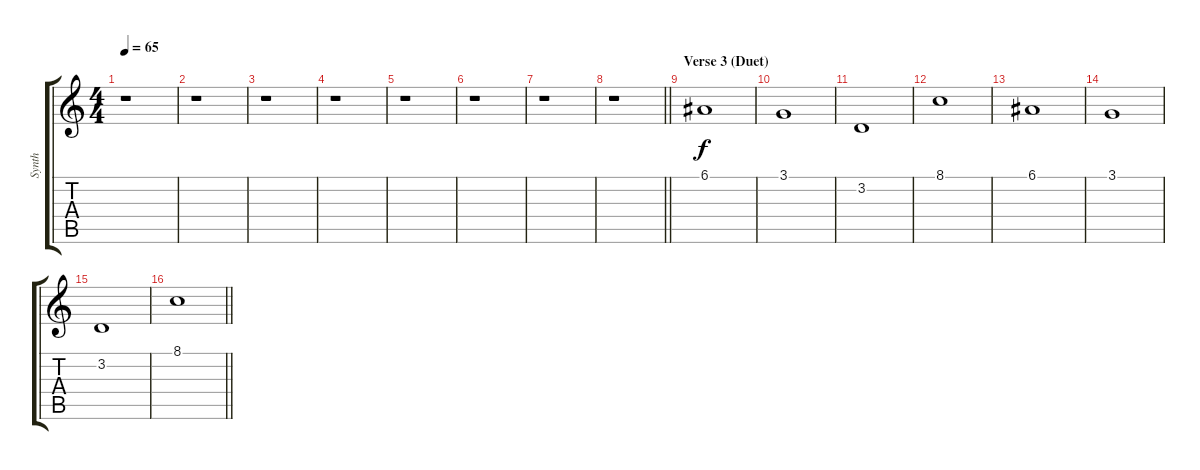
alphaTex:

\track ("Synth " "Synth ") {instrument lead7fifths}
\staff {score tabs}
\tuning (E4 B3 G3 D3 A2 E2) {hide}
\ts (4 4)
\tempo 65
\clef g2
\ks c
r.1{dy f} |
r.1 |
r.1 |
r.1 |
r.1 |
r.1 |
r.1 |
\barLineRight lightlight
r.1 |
\section ("" "Verse 3 (Duet)")
6.1.1 |
3.1.1 |
3.2.1 |
8.1.1 |
6.1.1 |
3.1.1 |
3.2.1 |
\barLineRight lightlight
8.1.1
